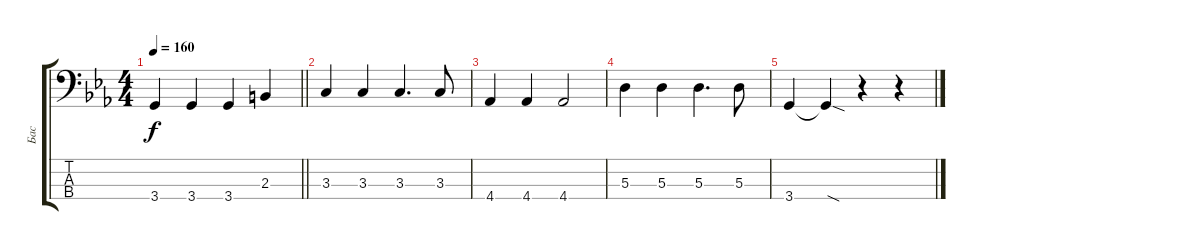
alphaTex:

\track ("Бас" "Бас") {instrument electricbassfinger}
\staff {score tabs}
\tuning (G2 D2 A1 E1) {hide}
\ts (4 4)
\tempo 160
\clef f4
\barLineRight lightlight
\ks cminor
3.4.4{dy f} 3.4.4 3.4.4 2.3.4 |
3.3.4 3.3.4 3.3.4{d} 3.3.8 |
4.4.4 4.4.4 4.4.2 |
5.3.4 5.3.4 5.3.4{d} 5.3.8 |
3.4.4 3.4{sod t}.4 r.4 r.4
